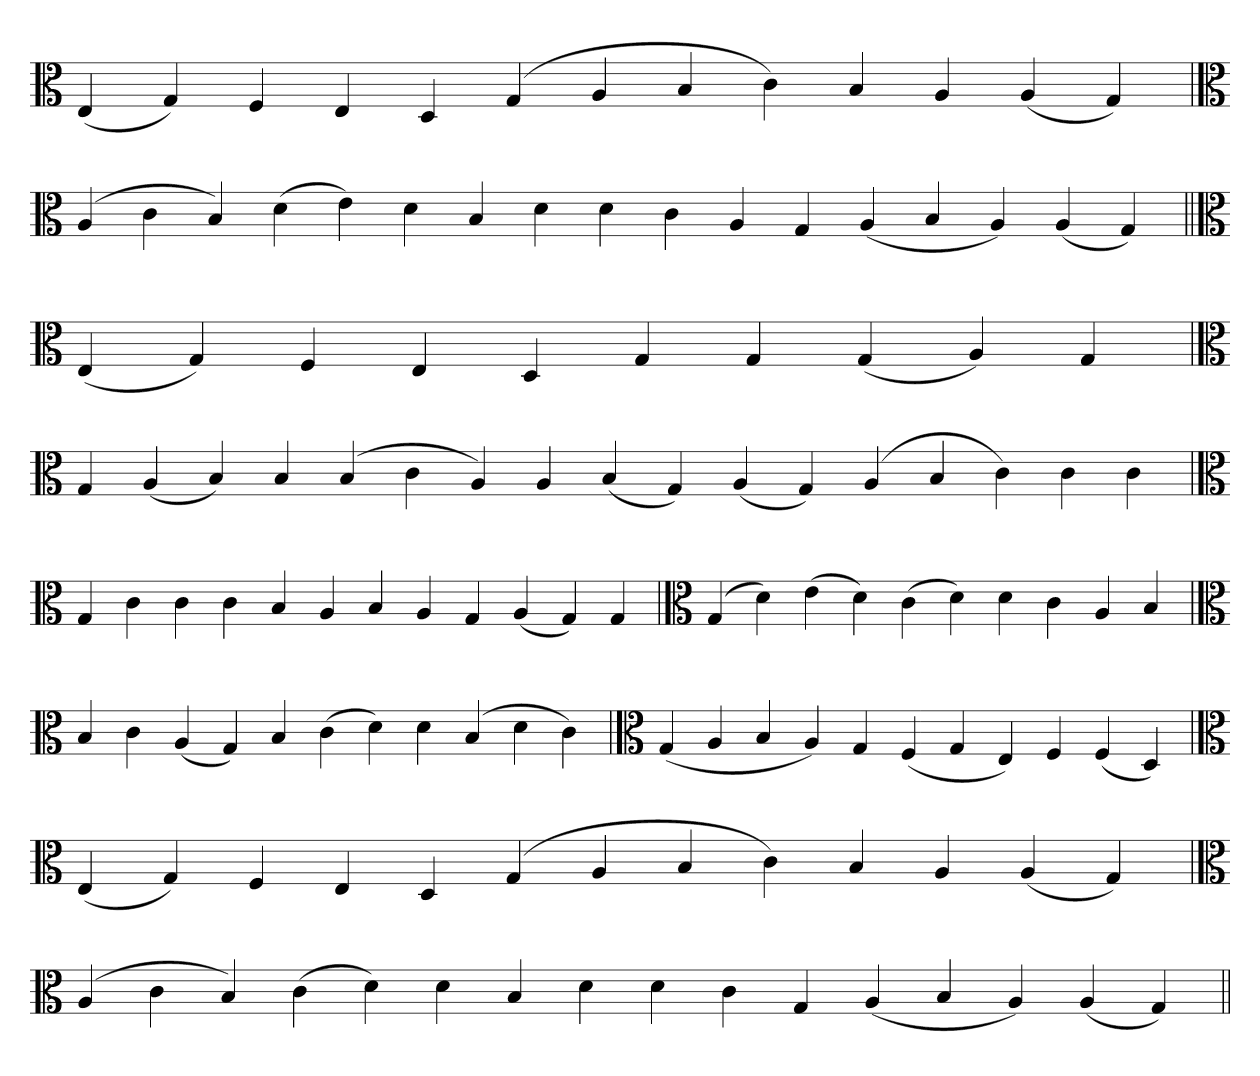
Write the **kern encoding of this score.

**kern
*part1
*staff1
*clefC3
=
(4E
4G)
4F
4E
4D
(4G
4A
4B
4c)
4B
4A
(4A
4G)
=`
*clefC3
(4A
4c
4B)
(4d
4e)
4d
4B
4d
4d
4c
4A
4G
(4A
4B
4A)
(4A
4G)
=||
*clefC3
(4E
4G)
4F
4E
4D
4G
4G
(4G
4A)
4G
=`
*clefC3
4G
(4A
4B)
4B
(4B
4c
4A)
4A
(4B
4G)
(4A
4G)
(4A
4B
4c)
4c
4c
=`
*clefC3
4G
4c
4c
4c
4B
4A
4B
4A
4G
(4A
4G)
4G
=
*clefC3
(4G
4d)
(4e
4d)
(4c
4d)
4d
4c
4A
4B
=`
*clefC3
4B
4c
(4A
4G)
4B
(4c
4d)
4d
(4B
4d
4c)
='
*clefC3
(4G
4A
4B
4A)
4G
(4F
4G
4E)
4F
(4F
4D)
=`
*clefC3
(4E
4G)
4F
4E
4D
(4G
4A
4B
4c)
4B
4A
(4A
4G)
=`
*clefC3
(4A
4c
4B)
(4c
4d)
4d
4B
4d
4d
4c
4G
(4A
4B
4A)
(4A
4G)
=||
*-
